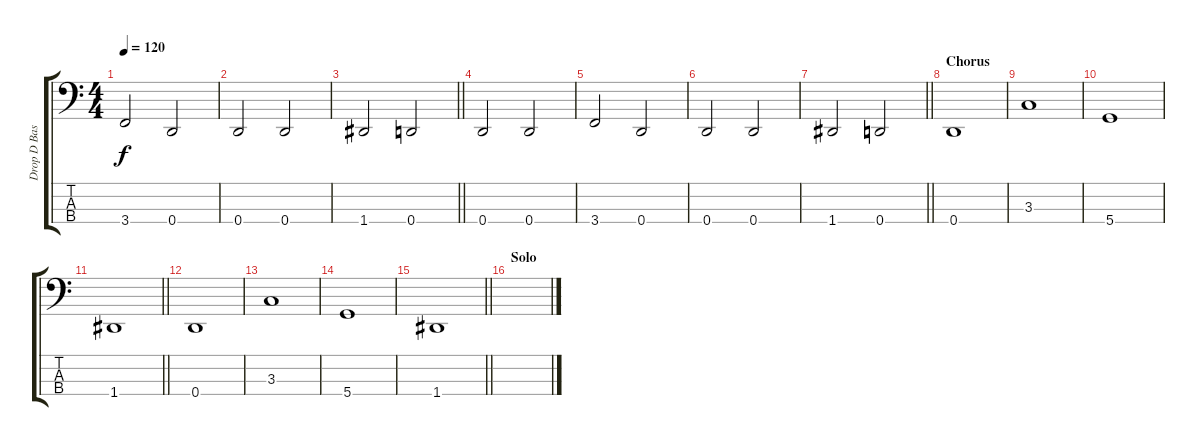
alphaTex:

\track ("Drop D Bass" "Drop D Bas") {instrument electricbassfinger}
\staff {score tabs}
\tuning (G2 D2 A1 D1) {hide}
\ts (4 4)
\tempo 120
\clef f4
\ks c
3.4.2{dy f} 0.4.2 |
0.4.2 0.4.2 |
\barLineRight lightlight
1.4.2 0.4.2 |
0.4.2 0.4.2 |
3.4.2 0.4.2 |
0.4.2 0.4.2 |
\barLineRight lightlight
1.4.2 0.4.2 |
\section ("" "Chorus")
0.4.1 |
3.3.1 |
5.4.1 |
\barLineRight lightlight
1.4.1 |
0.4.1 |
3.3.1 |
5.4.1 |
\barLineRight lightlight
1.4.1 |
\section ("" "Solo")
